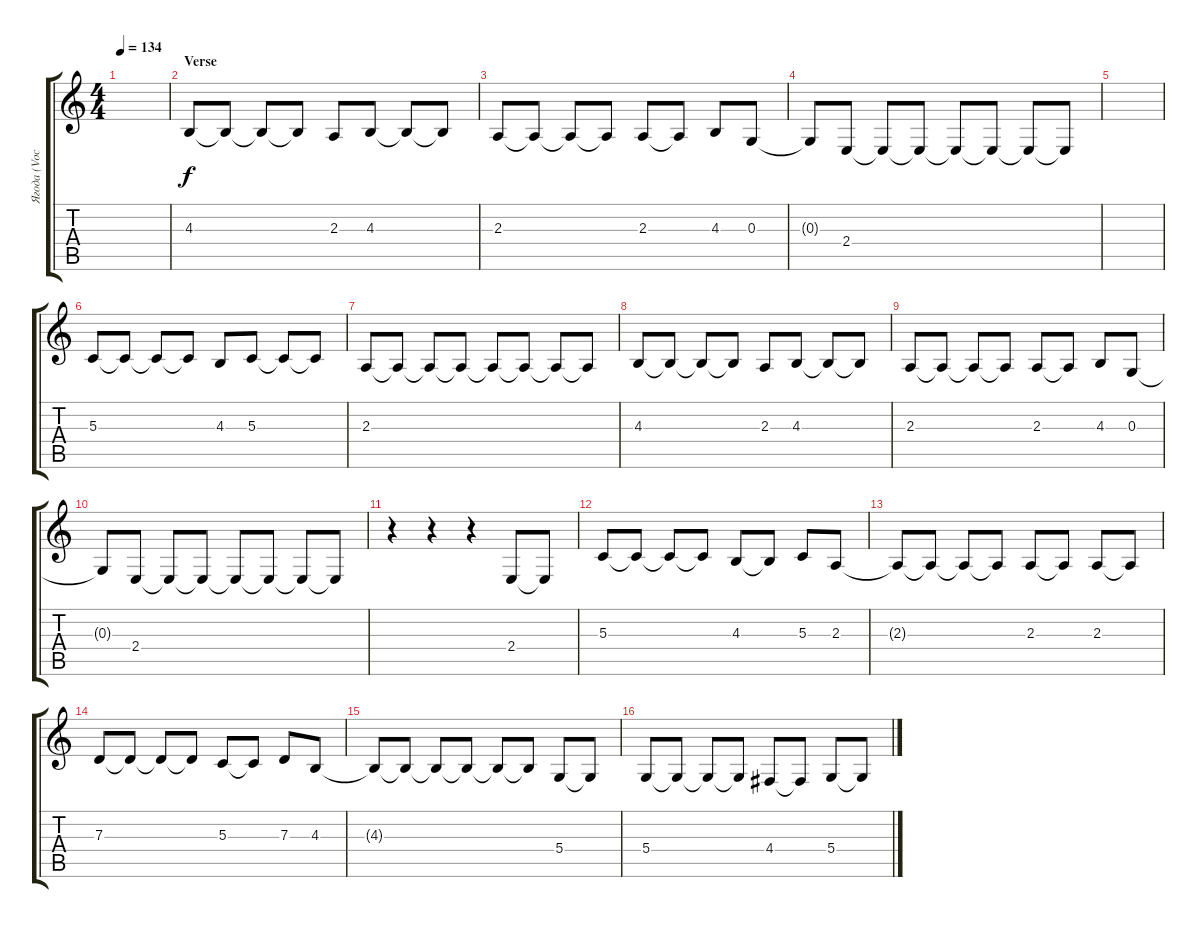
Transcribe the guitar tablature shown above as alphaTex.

\track ("Ягода (Vocal)" "Ягода (Voc") {instrument lead6voice}
\staff {score tabs}
\tuning (E4 B3 G3 D3 A2 E2) {hide}
\ts (4 4)
\tempo 134
\clef g2
\ks c
|
\section ("" "Verse")
4.3.8 4.3{t}.8 4.3{t}.8 4.3{t}.8 2.3.8 4.3.8 4.3{t}.8 4.3{t}.8 |
2.3.8 2.3{t}.8 2.3{t}.8 2.3{t}.8 2.3.8 2.3{t}.8 4.3.8 0.3.8 |
0.3{t}.8 2.4.8 2.4{t}.8 2.4{t}.8 2.4{t}.8 2.4{t}.8 2.4{t}.8 2.4{t}.8 |
|
5.3.8 5.3{t}.8 5.3{t}.8 5.3{t}.8 4.3.8 5.3.8 5.3{t}.8 5.3{t}.8 |
2.3.8 2.3{t}.8 2.3{t}.8 2.3{t}.8 2.3{t}.8 2.3{t}.8 2.3{t}.8 2.3{t}.8 |
4.3.8 4.3{t}.8 4.3{t}.8 4.3{t}.8 2.3.8 4.3.8 4.3{t}.8 4.3{t}.8 |
2.3.8 2.3{t}.8 2.3{t}.8 2.3{t}.8 2.3.8 2.3{t}.8 4.3.8 0.3.8 |
0.3{t}.8 2.4.8 2.4{t}.8 2.4{t}.8 2.4{t}.8 2.4{t}.8 2.4{t}.8 2.4{t}.8 |
r.4 r.4 r.4 2.4.8 2.4{t}.8 |
5.3.8 5.3{t}.8 5.3{t}.8 5.3{t}.8 4.3.8 4.3{t}.8 5.3.8 2.3.8 |
2.3{t}.8 2.3{t}.8 2.3{t}.8 2.3{t}.8 2.3.8 2.3{t}.8 2.3.8 2.3{t}.8 |
7.3.8 7.3{t}.8 7.3{t}.8 7.3{t}.8 5.3.8 5.3{t}.8 7.3.8 4.3.8 |
4.3{t}.8 4.3{t}.8 4.3{t}.8 4.3{t}.8 4.3{t}.8 4.3{t}.8 5.4.8 5.4{t}.8 |
5.4.8 5.4{t}.8 5.4{t}.8 5.4{t}.8 4.4.8 4.4{t}.8 5.4.8 5.4{t}.8
